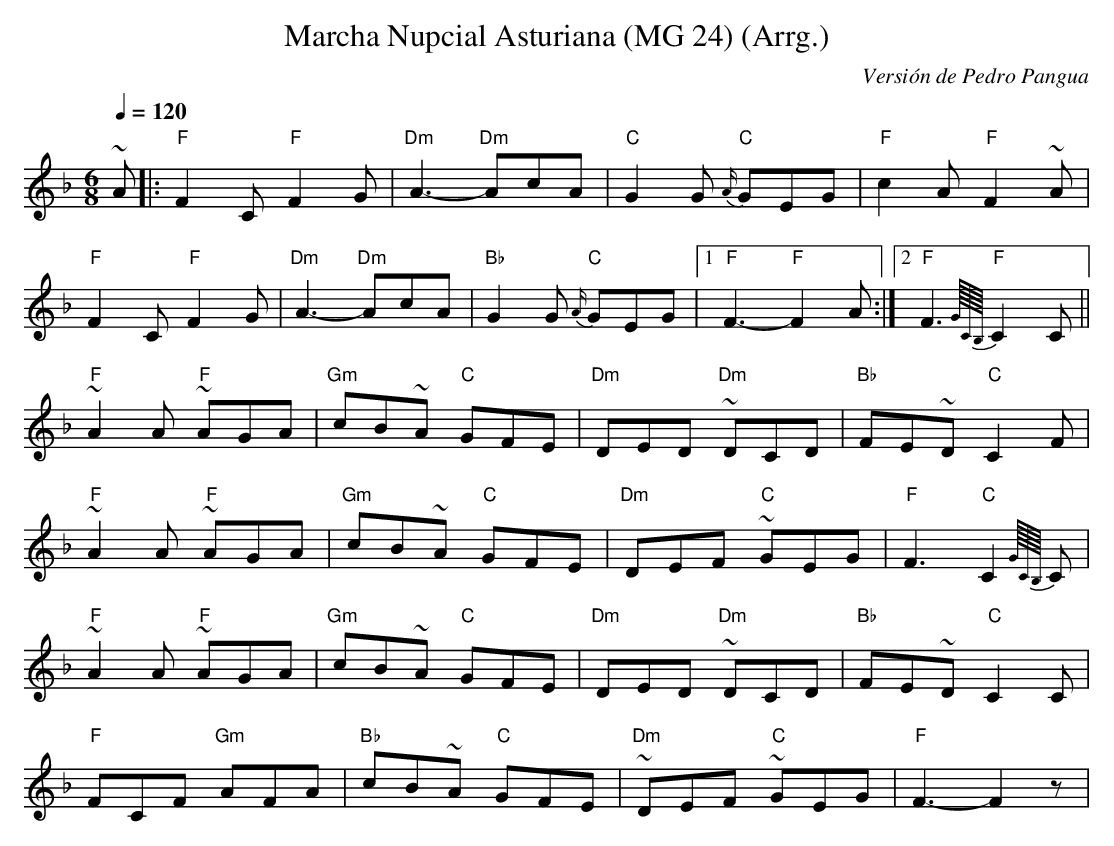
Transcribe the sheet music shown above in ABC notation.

X:1
T:Marcha Nupcial Asturiana (MG 24) (Arrg.)
C:Versión de Pedro Pangua
M:6/8
L:1/8
Q:1/4=120
E:Nivel 2
K:F
~A|:"F"F2C "F"F2G|"Dm"A3 -"Dm"AcA|"C"G2G "C"{A/2}GEG|"F"c2A "F"F2~A|
"F"F2C "F"F2G|"Dm"A3 -"Dm"AcA|"Bb"G2G "C"{A/2}GEG|[1 "F"F3 -"F"F2A:|[2 "F"F3 "F"{G/8C/8B,/8}C2C||
"F"~A2A "F"~AGA|"Gm"cB~A "C"GFE|"Dm"DED "Dm"~DCD|"Bb"FE~D "C"C2F|
"F"~A2A "F"~AGA|"Gm"cB~A "C"GFE|"Dm"DEF "C"~GEG|"F"F3 "C"C2{G/8C/8B,/8}C|
"F"~A2A "F"~AGA|"Gm"cB~A "C"GFE|"Dm"DED "Dm"~DCD|"Bb"FE~D "C"C2C|
"F"FCF "Gm"AFA|"Bb"cB~A "C"GFE|"Dm"~DEF "C"~GEG|"F"F3 -F2z|
